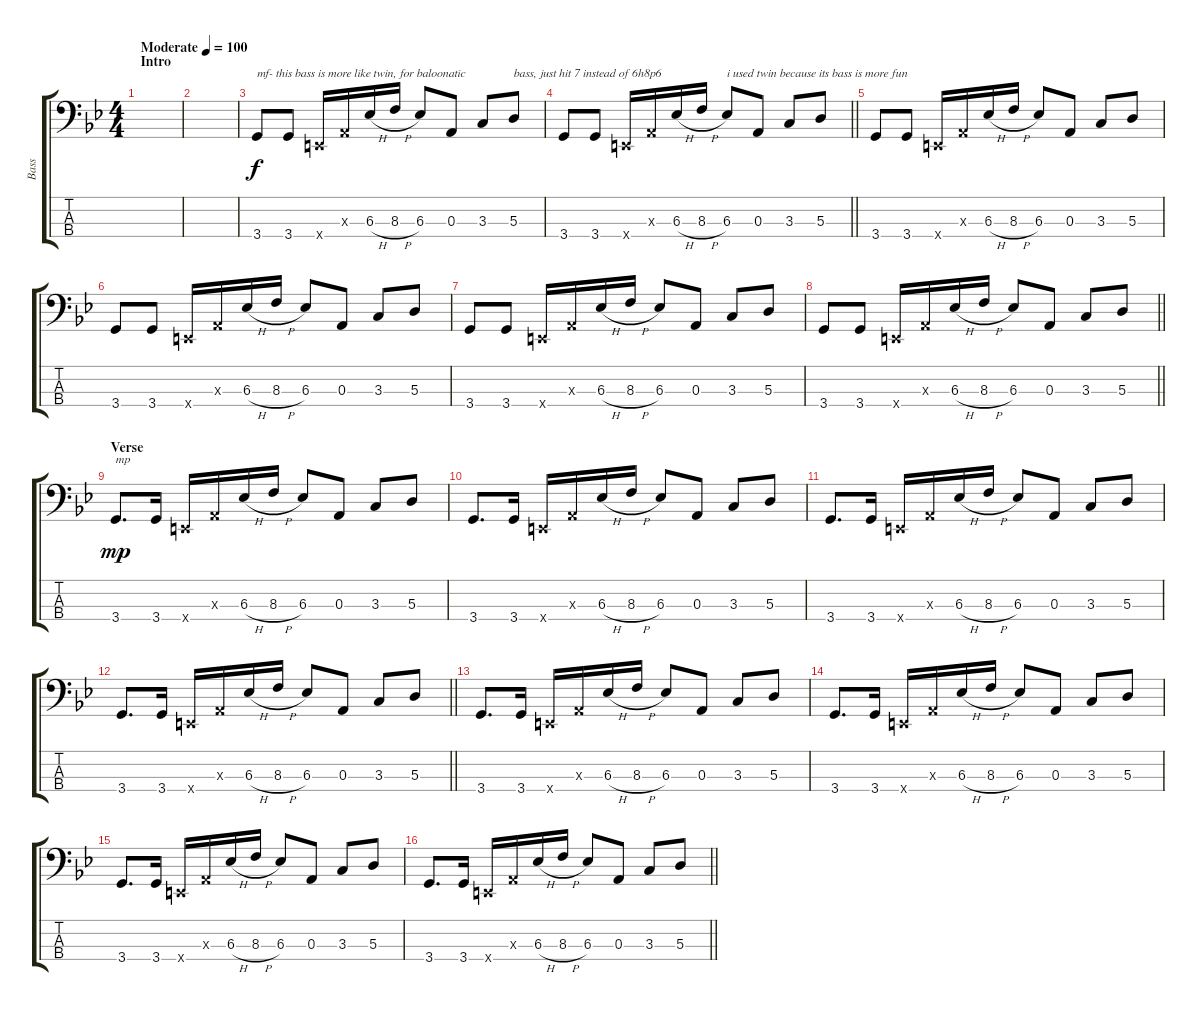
\track ("Bass" "Bass") {instrument electricbassfinger}
\staff {score tabs}
\tuning (G2 D2 A1 E1) {hide}
\ts (4 4)
\section ("" "Intro")
\tempo (100 "Moderate")
\clef f4
\ks gminor
|
|
3.4.8{txt "mf- this bass is more like twin, for baloonatic "} 3.4.8 0.4{x}.16 0.3{x}.16 6.3{h}.16 8.3{h}.16 6.3.8 0.3.8 3.3.8 5.3.8{txt "bass, just hit 7 instead of 6h8p6"} |
\barLineRight lightlight
3.4.8 3.4.8 0.4{x}.16 0.3{x}.16 6.3{h}.16 8.3{h}.16 6.3.8{txt "i used twin because its bass is more fun"} 0.3.8 3.3.8 5.3.8 |
\section ("" "")
3.4.8 3.4.8 0.4{x}.16 0.3{x}.16 6.3{h}.16 8.3{h}.16 6.3.8 0.3.8 3.3.8 5.3.8 |
3.4.8 3.4.8 0.4{x}.16 0.3{x}.16 6.3{h}.16 8.3{h}.16 6.3.8 0.3.8 3.3.8 5.3.8 |
3.4.8 3.4.8 0.4{x}.16 0.3{x}.16 6.3{h}.16 8.3{h}.16 6.3.8 0.3.8 3.3.8 5.3.8 |
\barLineRight lightlight
3.4.8 3.4.8 0.4{x}.16 0.3{x}.16 6.3{h}.16 8.3{h}.16 6.3.8 0.3.8 3.3.8 5.3.8 |
\section ("" "Verse")
3.4.8{d txt "mp" dy mp} 3.4.16 0.4{x}.16 0.3{x}.16 6.3{h}.16 8.3{h}.16 6.3.8 0.3.8 3.3.8 5.3.8 |
3.4.8{d} 3.4.16 0.4{x}.16 0.3{x}.16 6.3{h}.16 8.3{h}.16 6.3.8 0.3.8 3.3.8 5.3.8 |
3.4.8{d} 3.4.16 0.4{x}.16 0.3{x}.16 6.3{h}.16 8.3{h}.16 6.3.8 0.3.8 3.3.8 5.3.8 |
\barLineRight lightlight
3.4.8{d} 3.4.16 0.4{x}.16 0.3{x}.16 6.3{h}.16 8.3{h}.16 6.3.8 0.3.8 3.3.8 5.3.8 |
\section ("" "")
3.4.8{d} 3.4.16 0.4{x}.16 0.3{x}.16 6.3{h}.16 8.3{h}.16 6.3.8 0.3.8 3.3.8 5.3.8 |
3.4.8{d} 3.4.16 0.4{x}.16 0.3{x}.16 6.3{h}.16 8.3{h}.16 6.3.8 0.3.8 3.3.8 5.3.8 |
3.4.8{d} 3.4.16 0.4{x}.16 0.3{x}.16 6.3{h}.16 8.3{h}.16 6.3.8 0.3.8 3.3.8 5.3.8 |
\barLineRight lightlight
3.4.8{d} 3.4.16 0.4{x}.16 0.3{x}.16 6.3{h}.16 8.3{h}.16 6.3.8 0.3.8 3.3.8 5.3.8
